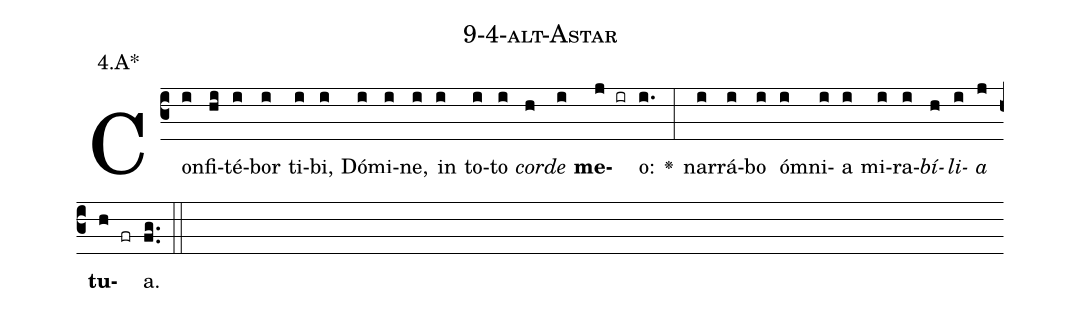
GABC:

name: 9-4-alt-Astar;
annotation: 4.A*;
%%
(c3)Con(i)fi(hi)té(i)bor(i) ti(i)bi,(i) Dó(i)mi(i)ne,(i) in(i) to(i)to(i) <i>cor</i>(h)<i>de</i>(i) <b>me</b>(j ir)o:(i.) <v>\greheightstar</v>(:) nar(i)rá(i)bo(i) óm(i)ni(i)a(i) mi(i)ra(i)<i>bí</i>(h)<i>li</i>(i)<i>a</i>(j) <b>tu</b>(h fr)a.(fg..) (::)


%E(i) u(h) o(i) u(j) a(h) e.(fg..) (::)
